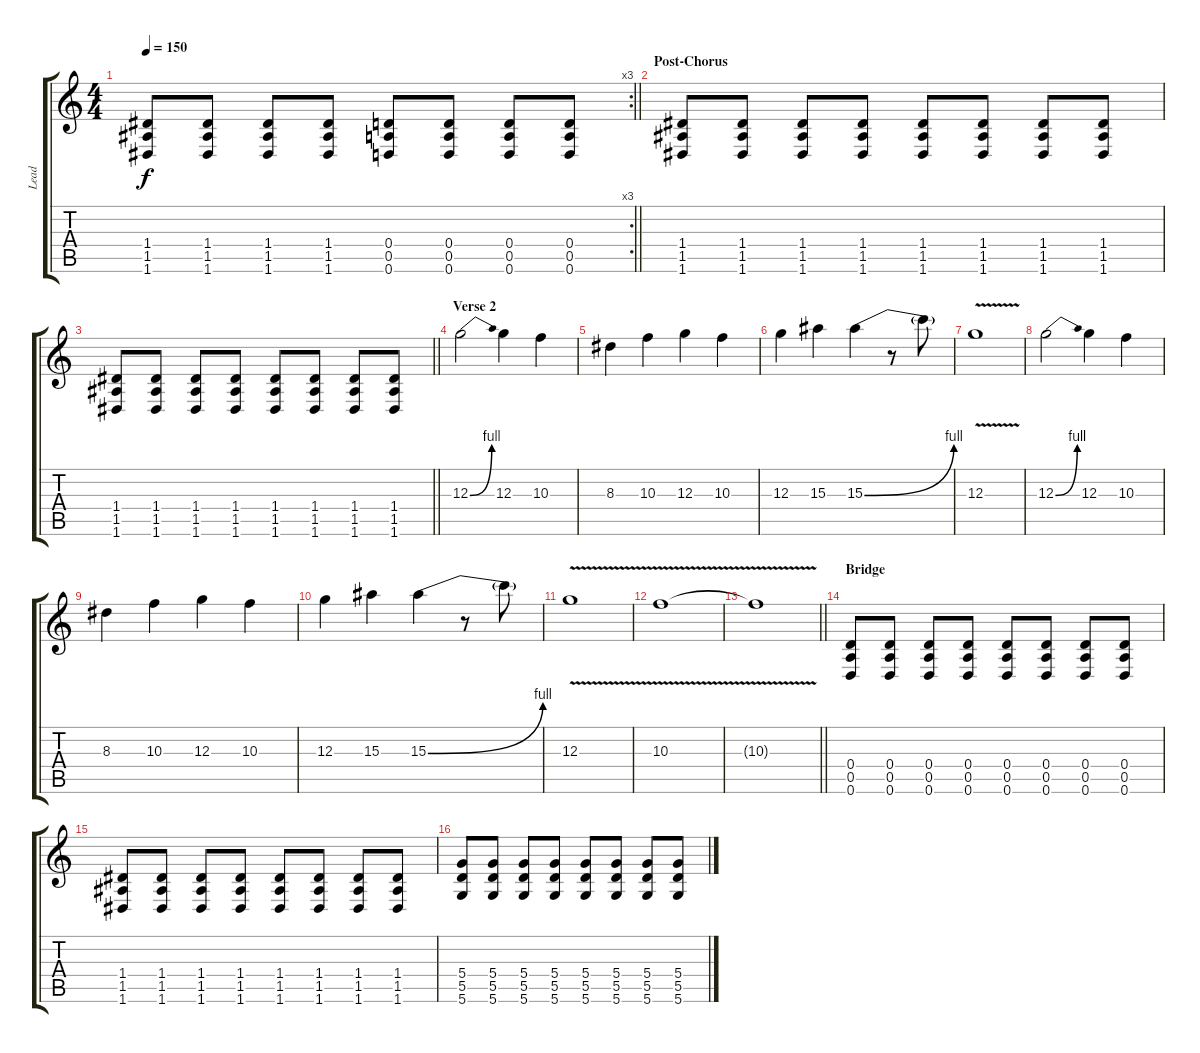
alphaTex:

\track ("Lead" "Lead") {instrument distortionguitar}
\staff {score tabs}
\tuning (E4 B3 G3 D3 A2 D2) {hide}
\rc 3
\ts (4 4)
\tempo 150
\clef g2
\barLineRight lightlight
\ks c
(1.4 1.5 1.6).8{dy f} (1.4 1.5 1.6).8 (1.4 1.5 1.6).8 (1.4 1.5 1.6).8 (0.4 0.5 0.6).8 (0.4 0.5 0.6).8 (0.4 0.5 0.6).8 (0.4 0.5 0.6).8 |
\section ("" "Post-Chorus")
(1.4 1.5 1.6).8 (1.4 1.5 1.6).8 (1.4 1.5 1.6).8 (1.4 1.5 1.6).8 (1.4 1.5 1.6).8 (1.4 1.5 1.6).8 (1.4 1.5 1.6).8 (1.4 1.5 1.6).8 |
\barLineRight lightlight
(1.4 1.5 1.6).8 (1.4 1.5 1.6).8 (1.4 1.5 1.6).8 (1.4 1.5 1.6).8 (1.4 1.5 1.6).8 (1.4 1.5 1.6).8 (1.4 1.5 1.6).8 (1.4 1.5 1.6).8 |
\section ("" "Verse 2")
12.3{be (bend 0 0 60 4)}.2 12.3.4 10.3.4 |
8.3.4 10.3.4 12.3.4 10.3.4 |
12.3.4 15.3.4 15.3{be (bend 0 0 60 4)}.4 r.8 15.3{t}.8 |
12.3{v}.1 |
12.3{be (bend 0 0 60 4)}.2 12.3.4 10.3.4 |
8.3.4 10.3.4 12.3.4 10.3.4 |
12.3.4 15.3.4 15.3{be (bend 0 0 60 4)}.4 r.8 15.3{t}.8 |
12.3{v}.1 |
10.3{v}.1 |
\barLineRight lightlight
10.3{t}.1 |
\section ("" "Bridge")
(0.4 0.5 0.6).8 (0.4 0.5 0.6).8 (0.4 0.5 0.6).8 (0.4 0.5 0.6).8 (0.4 0.5 0.6).8 (0.4 0.5 0.6).8 (0.4 0.5 0.6).8 (0.4 0.5 0.6).8 |
(1.4 1.5 1.6).8 (1.4 1.5 1.6).8 (1.4 1.5 1.6).8 (1.4 1.5 1.6).8 (1.4 1.5 1.6).8 (1.4 1.5 1.6).8 (1.4 1.5 1.6).8 (1.4 1.5 1.6).8 |
(5.4 5.5 5.6).8 (5.4 5.5 5.6).8 (5.4 5.5 5.6).8 (5.4 5.5 5.6).8 (5.4 5.5 5.6).8 (5.4 5.5 5.6).8 (5.4 5.5 5.6).8 (5.4 5.5 5.6).8
